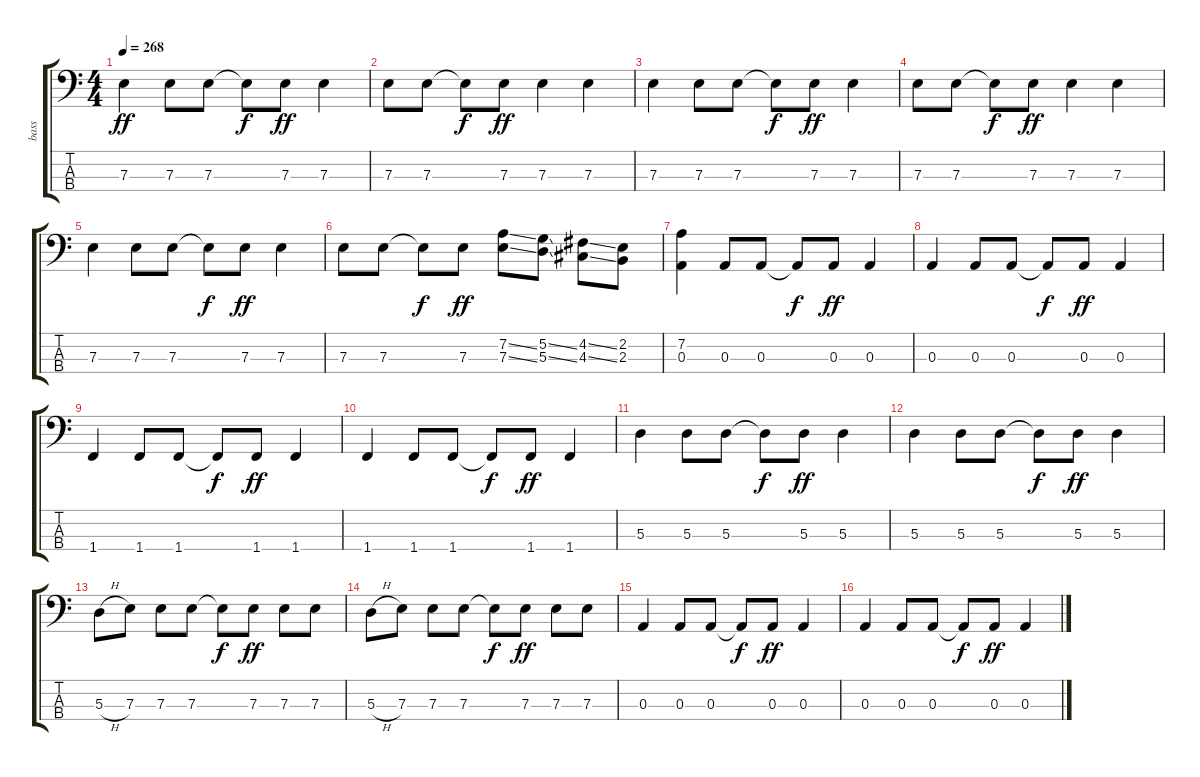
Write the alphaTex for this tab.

\track ("bass" "bass") {instrument slapbass1}
\staff {score tabs}
\tuning (G2 D2 A1 E1) {hide}
\ts (4 4)
\tempo 268
\clef f4
\ks c
7.3.4{dy ff} 7.3.8 7.3.8 7.3{t}.8{dy f} 7.3.8{dy ff} 7.3.4 |
7.3.8 7.3.8 7.3{t}.8{dy f} 7.3.8{dy ff} 7.3.4 7.3.4 |
7.3.4 7.3.8 7.3.8 7.3{t}.8{dy f} 7.3.8{dy ff} 7.3.4 |
7.3.8 7.3.8 7.3{t}.8{dy f} 7.3.8{dy ff} 7.3.4 7.3.4 |
7.3.4 7.3.8 7.3.8 7.3{t}.8{dy f} 7.3.8{dy ff} 7.3.4 |
7.3.8 7.3.8 7.3{t}.8{dy f} 7.3.8{dy ff} (7.2{ss} 7.3{ss}).8 (5.2{ss} 5.3{ss}).8 (4.2{ss} 4.3{ss}).8 (2.2 2.3).8 |
(7.2 0.3).4 0.3.8 0.3.8 0.3{t}.8{dy f} 0.3.8{dy ff} 0.3.4 |
0.3.4 0.3.8 0.3.8 0.3{t}.8{dy f} 0.3.8{dy ff} 0.3.4 |
1.4.4 1.4.8 1.4.8 1.4{t}.8{dy f} 1.4.8{dy ff} 1.4.4 |
1.4.4 1.4.8 1.4.8 1.4{t}.8{dy f} 1.4.8{dy ff} 1.4.4 |
5.3.4 5.3.8 5.3.8 5.3{t}.8{dy f} 5.3.8{dy ff} 5.3.4 |
5.3.4 5.3.8 5.3.8 5.3{t}.8{dy f} 5.3.8{dy ff} 5.3.4 |
5.3{h}.8 7.3.8 7.3.8 7.3.8 7.3{t}.8{dy f} 7.3.8{dy ff} 7.3.8 7.3.8 |
5.3{h}.8 7.3.8 7.3.8 7.3.8 7.3{t}.8{dy f} 7.3.8{dy ff} 7.3.8 7.3.8 |
0.3.4 0.3.8 0.3.8 0.3{t}.8{dy f} 0.3.8{dy ff} 0.3.4 |
0.3.4 0.3.8 0.3.8 0.3{t}.8{dy f} 0.3.8{dy ff} 0.3.4
